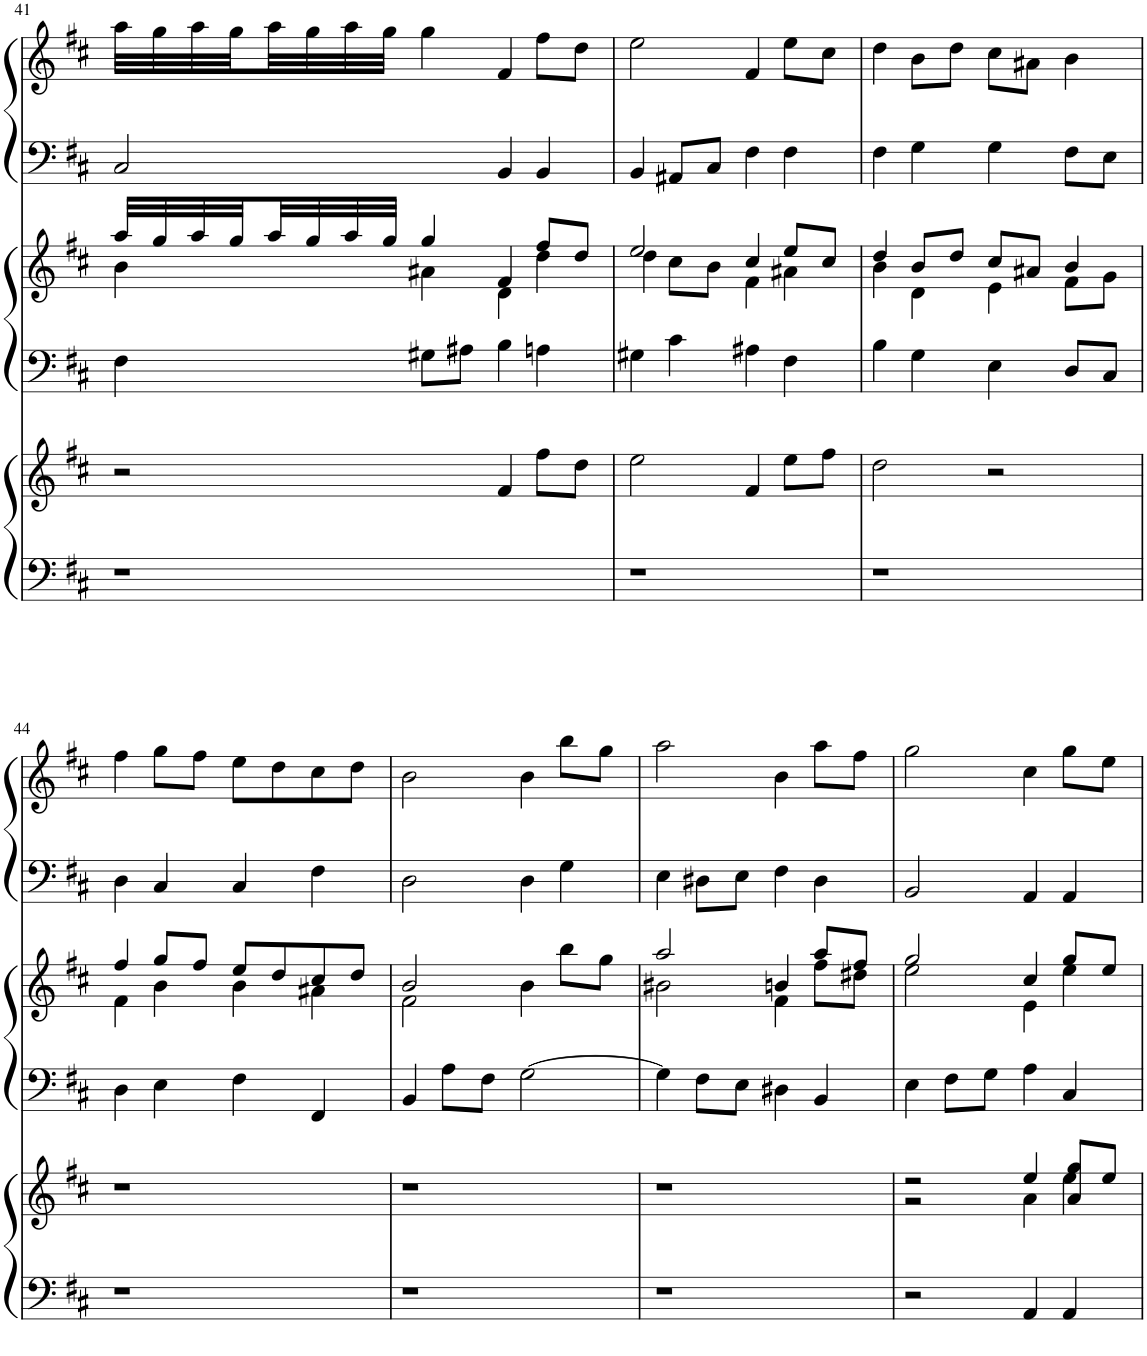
**kern	**kern	**kern	**kern	**kern	**kern
*part3	*part3	*part2	*part2	*part1	*part1
*staff6	*staff5	*staff4	*staff3	*staff2	*staff1
*I"Harpsichord 3	*	*I"Harpsichord 2	*	*I"Harpsichord 1	*
*I'Hp	*	*I'Hp	*	*I'Hp	*
!!LO:PB:g=z
*clefF4	*clefG2	*clefF4	*clefG2	*clefF4	*clefG2
*k[f#c#]	*k[f#c#]	*k[f#c#]	*k[f#c#]	*k[f#c#]	*k[f#c#]
*M4/4	*M4/4	*M4/4	*M4/4	*M4/4	*M4/4
=41	=41	=41	=41	=41	=41
*	*	*	*^	*	*
1r	2r	4F#\	32aa/LLL	4b\	2C#/	32aa\LLL
.	.	.	32gg/	.	.	32gg\
.	.	.	32aa/	.	.	32aa\
.	.	.	32gg/	.	.	32gg\
.	.	.	32aa/	.	.	32aa\
.	.	.	32gg/	.	.	32gg\
.	.	.	32aa/	.	.	32aa\
.	.	.	32gg/JJJ	.	.	32gg\JJJ
.	.	8G#X\L	4gg/	4a#X\	.	4gg\
.	.	8A#X\J	.	.	.	.
.	4f#/	4B\	4f#/	4d\	4BB/	4f#/
.	8ff#\L	4An\	8ff#/L	4dd\	4BB/	8ff#\L
.	8dd\J	.	8dd/J	.	.	8dd\J
=42	=42	=42	=42	=42	=42	=42
1r	2ee\	4G#X\	2ee/	4dd\	4BB/	2ee\
.	.	4c#\	.	8cc#\L	8AA#X/L	.
.	.	.	.	8b\J	8C#/J	.
.	4f#/	4A#X\	4cc#/	4f#\	4F#\	4f#/
.	8ee\L	4F#\	8ee/L	4a#X\	4F#\	8ee\L
.	8ff#\J	.	8cc#/J	.	.	8cc#\J
=43	=43	=43	=43	=43	=43	=43
1r	2dd\	4B\	4dd/	4b\	4F#\	4dd\
.	.	4G\	8b/L	4d\	4G\	8b\L
.	.	.	8dd/J	.	.	8dd\J
.	2r	4E\	8cc#/L	4e\	4G\	8cc#\L
.	.	.	8a#X/J	.	.	8a#X\J
.	.	8D/L	4b/	8f#\L	8F#\L	4b\
.	.	8C#/J	.	8g\J	8E\J	.
!!LO:LB:g=z
=44	=44	=44	=44	=44	=44	=44
1r	1r	4D\	4ff#/	4f#\	4D\	4ff#\
.	.	4E\	8gg/L	4b\	4C#/	8gg\L
.	.	.	8ff#/J	.	.	8ff#\J
.	.	4F#\	8ee/L	4b\	4C#/	8ee\L
.	.	.	8dd/	.	.	8dd\
.	.	4FF#/	8cc#/	4a#X\	4F#\	8cc#\
.	.	.	8dd/J	.	.	8dd\J
=45	=45	=45	=45	=45	=45	=45
1r	1r	4BB/	2b/	2f#\	2D\	2b\
.	.	8A\L	.	.	.	.
.	.	8F#\J	.	.	.	.
.	.	[2G\	4b\	2ryy	4D\	4b\
.	.	.	8bb\L	.	4G\	8bb\L
.	.	.	8gg\J	.	.	8gg\J
=46	=46	=46	=46	=46	=46	=46
1r	1r	4G\]	2aa/	2b#X\	4E\	2aa\
.	.	8F#\L	.	.	8D#X\L	.
.	.	8E\J	.	.	8E\J	.
.	.	4D#X\	4bn/	4f#\	4F#\	4b\
.	.	4BB/	8aa/L	8ff#\L	4D#\	8aa\L
.	.	.	8ff#/J	8dd#X\J	.	8ff#\J
=47	=47	=47	=47	=47	=47	=47
*	*^	*	*	*	*	*
*	*	*^	*	*	*	*	*
2r	2r	2r	2.ryy	4E\	2gg/	2ee\	2BB/	2gg\
.	.	.	.	8F#\L	.	.	.	.
.	.	.	.	8G\J	.	.	.	.
4AA/	4ee/	4a\	.	4A\	4cc#/	4e\	4AA/	4cc#\
4AA/	8gg/L	4ee\	4a/	4C#/	8gg/L	4ee\	4AA/	8gg\L
.	8ee/J	.	.	.	8ee/J	.	.	8ee\J
*	*v	*v	*v	*	*v	*v	*	*
=	=	=	=	=	=
*-	*-	*-	*-	*-	*-
